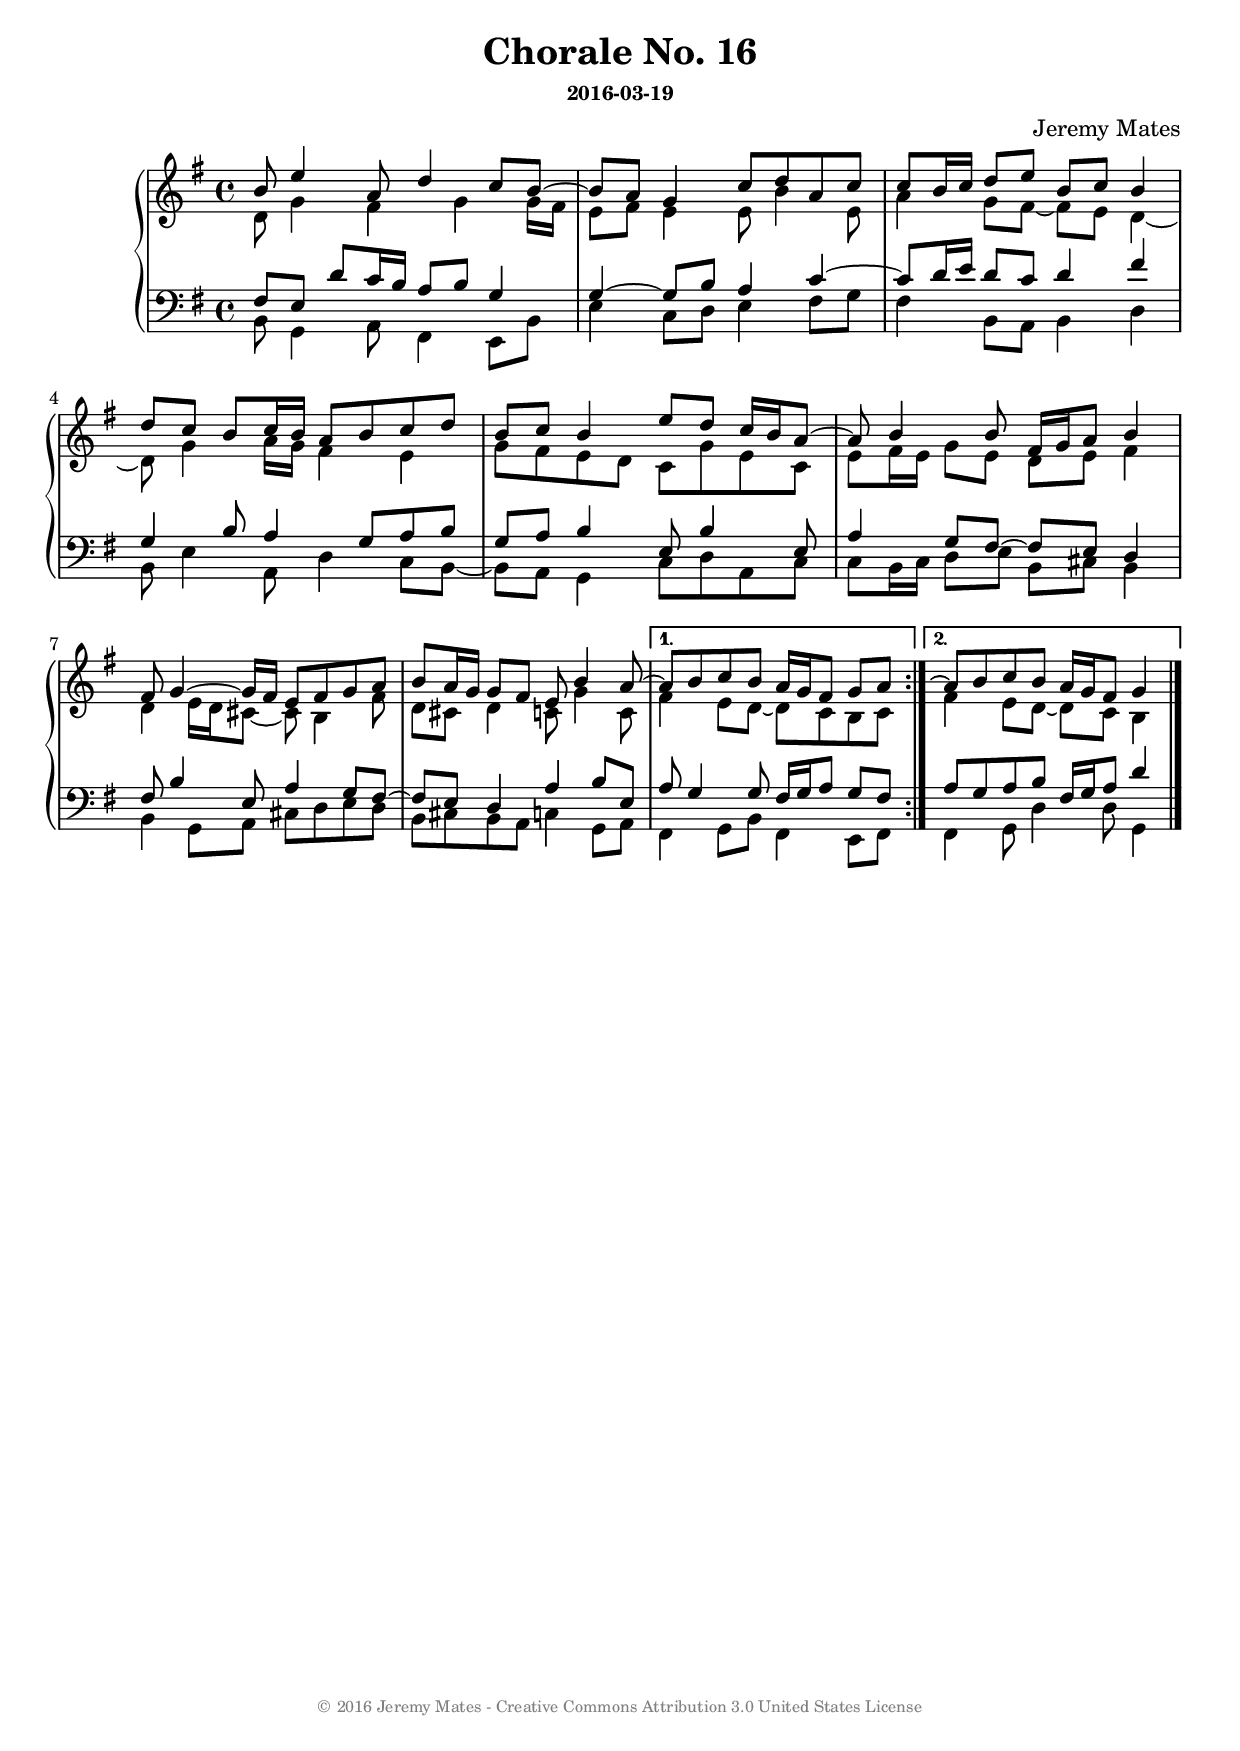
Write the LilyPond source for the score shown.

%%%%%%%%%%%%%%%%%%%%%%%%%%%%%%%%%%%%%%%%%%%%%%%%%%%%%%%%%%%%%%%%%%%%%%%%%%%%
%
% LilyPond engraving system - http://www.lilypond.org/

\version  "2.18.2"
\language "deutsch"
\include  "articulate.ly"

\header {
  title       = "Chorale No. 16"
  composer    = "Jeremy Mates"
  subsubtitle = "2016-03-19"
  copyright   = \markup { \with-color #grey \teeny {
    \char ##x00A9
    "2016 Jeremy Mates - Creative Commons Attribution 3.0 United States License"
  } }
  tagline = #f
}

normtempo = { \tempo 4=64 }

keytempoetc = {
  \set Score.tempoHideNote = ##t
  \accidentalStyle "neo-modern"
  \time 4/4
  \normtempo

  \key e \minor
}

%%%%%%%%%%%%%%%%%%%%%%%%%%%%%%%%%%%%%%%%%%%%%%%%%%%%%%%%%%%%%%%%%%%%%%%%%%%%%%
%
% Music

sopa = \relative c'' {
  h8 e4 a,8 d4 c8 h8~
  h8 a8 g4 c8 d a c
  c8 h16 c d8 e h c h4
  d8 c h c16 h a8 h c d

  h8 c8 h4 e8 d c16 h a8~
  a8 h4 h8 fis16 g a8 h4
  fis8 g4~ g16 fis16 e8 fis g a
  h8 a16 g g8 fis e8 h'4 a8~
}

sopb = \relative a' {
  a8 h c h a16 g fis8 g a
}

sopc = \relative a' {
  a8\repeatTie h c h a16 g fis8 g4
}

altoa = \relative g' {
  d8 g4 fis4 g g16 fis
  e8 fis e4  e8 h'4 e,8
  a4 g8 fis8~ fis e d4~
  d8 g4 a16 g fis4 e4

  g8 fis e d c8 g' e c
  e8 fis16 e g8 e d e fis4
  d4 e16 d cis8~ cis8 h4 fis'8
  d8 cis8 d4 c8 g'4 c,8
}

altob = \relative fis' {
  fis4 e8 d~ d c h c
}

altoc = \relative fis' {
  fis4 e8 d~ d c h4
}

tenora = \relative h {
  fis8 e d' c16 h a8 h g4
  g4~ g8 h a4 c4~
  c8 d16 e d8 c d4 fis
  g,4 h8 a4 g8 a h

  g8 a8 h4 e,8 h'4 e,8
  a4 g8 fis8~ fis e d4
  fis8 h4 e,8 a4 g8 fis~
  fis8 e d4 a'4 h8 e,
}

tenorb = \relative h {
  a8 g4 g8 fis16 g a8 g fis
}

tenorc = \relative h {
  a8 g a h fis16 g a8 d4 
}

bassa = \relative c {
  h8 g4 a8 fis4 e8 h'
  e4 c8 d e4 fis8 g
  fis4 h,8 a h4 d4
  h8 e4 a,8 d4 c8 h8~

  h8 a8 g4 c8 d a c
  c8 h16 c d8 e h cis h4
  h4 g8 a cis d e d
  h8 cis h8 a c4 g8 a
}

bassb = \relative h, {
  fis4 g8 h fis4 e8 fis
}

bassc = \relative h, {
  fis4 g8 d'4 d8 g,4 
}

%%%%%%%%%%%%%%%%%%%%%%%%%%%%%%%%%%%%%%%%%%%%%%%%%%%%%%%%%%%%%%%%%%%%%%%%%%%%%%
%
% MIDI

msop = \new Voice { \articulate {
  \keytempoetc
  \repeat unfold 2 {
    \sopa
  }
  \alternative {
    { \sopb }
    { \sopc }
  }
} }

malto = \new Voice { \articulate {
  \keytempoetc
  \repeat unfold 2 {
    \altoa
  }
  \alternative {
    { \altob }
    { \altoc }
  }
} }

mtenor = \new Voice { \articulate {
  \keytempoetc
  \repeat unfold 2 {
    \tenora
  }
  \alternative {
    { \tenorb }
    { \tenorc }
  }
} }

mbass = \new Voice { \articulate {
  \keytempoetc
  \repeat unfold 2 {
    \bassa
  }
  \alternative {
    { \bassb }
    { \bassc }
  }
} }

themidi = {
 <<
  \set Score.midiChannelMapping = #'staff

  \new Staff = "v1" {
    \set Staff.midiInstrument = #"electric piano 1"
    << \msop \malto \mtenor \mbass >>
  }
  \new Staff = "v3" {
    \set Staff.midiInstrument = #"electric piano 2"
    << \msop \malto \mtenor \mbass >>
  }
 >>
}

\score {
  \themidi
  \midi { }
}

%%%%%%%%%%%%%%%%%%%%%%%%%%%%%%%%%%%%%%%%%%%%%%%%%%%%%%%%%%%%%%%%%%%%%%%%%%%%%%
%
% Score

ssop = \new Voice {
  \keytempoetc
  \voiceOne
  \repeat volta 2 {
    \sopa
  }
  \alternative {
    { \sopb }
    { \sopc }
  }
  \bar "|."
}

salto = \new Voice {
  \keytempoetc
  \voiceTwo
  \repeat volta 2 {
    \altoa
  }
  \alternative {
    { \altob }
    { \altoc }
  }
  \bar "|."
}

stenor = \new Voice {
  \keytempoetc
  \voiceThree
  \repeat volta 2 {
    \tenora
  }
  \alternative {
    { \tenorb }
    { \tenorc }
  }
  \bar "|."
}

sbass = \new Voice {
  \keytempoetc
  \voiceFour
  \repeat volta 2 {
    \bassa
  }
  \alternative {
    { \bassb }
    { \bassc }
  }
  \bar "|."
}

upper = {
  \clef treble
  \set Staff.printPartCombineTexts = ##f
  \partcombine \ssop \salto
}

lower = {
  \clef bass
  \set Staff.printPartCombineTexts = ##f
  \partcombine \stenor \sbass
}

thescore = {
 <<
  \new PianoStaff << \new Staff \upper \new Staff \lower >>
 >>
}

\score {
  \thescore
  \layout { }
}
